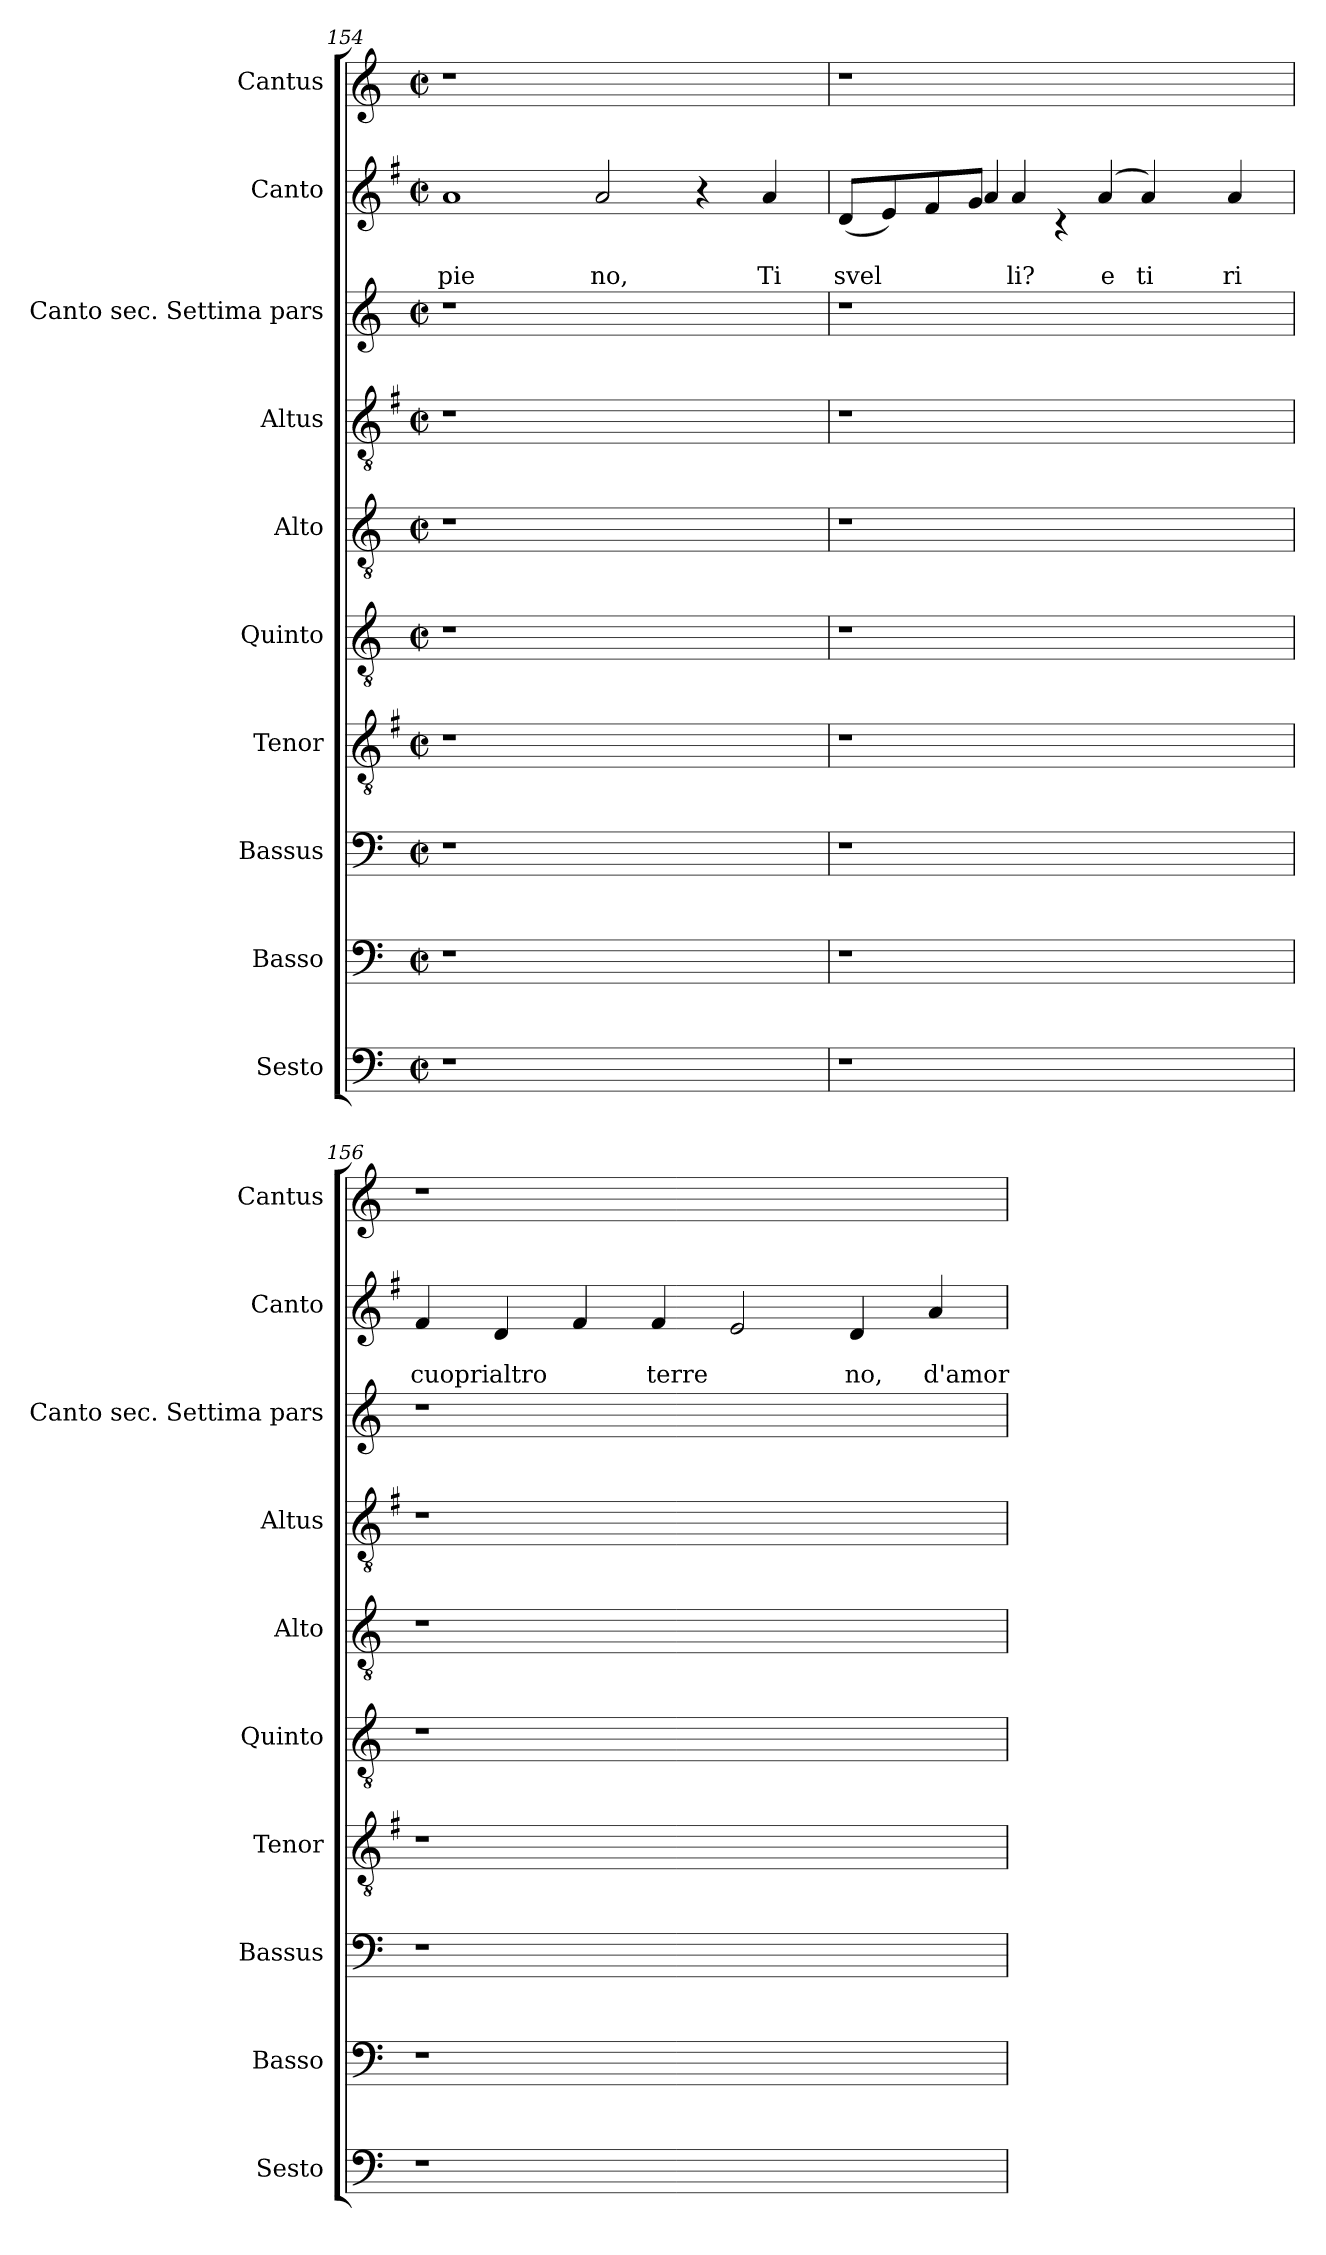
**kern	**kern	**kern	**kern	**kern	**kern	**kern	**kern	**kern	**text	**text	**kern
*part10	*part9	*part8	*part7	*part6	*part5	*part4	*part3	*part2	*part2	*part2	*part1
*staff10	*staff9	*staff8	*staff7	*staff6	*staff5	*staff4	*staff3	*staff2	*staff2	*staff2	*staff1
*I"Sesto	*I"Basso	*I"Bassus	*I"Tenor	*I"Quinto	*I"Alto	*I"Altus	*I"Canto sec. Settima pars	*I"Canto	*	*	*I"Cantus
*I'Sesto	*I'Basso	*I'Bassus	*I'Tenor	*I'Quinto	*I'Alto	*I'Altus	*I'Canto sec. Settima pars	*I'Canto	*	*	*I'Cantus
*clefF4	*clefF4	*clefF4	*clefGv2	*clefGv2	*clefGv2	*clefGv2	*clefG2	*clefG2	*	*	*clefG2
*k[]	*k[]	*k[]	*k[f#]	*k[]	*k[]	*k[f#]	*k[]	*k[f#]	*	*	*k[]
*C:	*C:	*C:	*G:	*C:	*C:	*G:	*C:	*G:	*	*	*C:
*M2/2	*M2/2	*M2/2	*M2/2	*M2/2	*M2/2	*M2/2	*M2/2	*M2/2	*	*	*M2/2
*met(c|)	*met(c|)	*met(c|)	*met(c|)	*met(c|)	*met(c|)	*met(c|)	*met(c|)	*met(c|)	*	*	*met(c|)
=154	=154	=154	=154	=154	=154	=154	=154	=154	=154	=154	=154
!	!	!	!	!	!	!	!	!	!	!LO:LY:b	!
1r	1r	1r	1r	1r	1r	1r	1r	1a	.	pie	1r
!	!	!	!	!	!	!	!	!	!	!LO:LY:b	!
1ryy	1ryy	1ryy	1ryy	1ryy	1ryy	1ryy	1ryy	2a/	.	no,	1ryy
.	.	.	.	.	.	.	.	4r	.	.	.
!	!	!	!	!	!	!	!	!	!	!LO:LY:b	!
.	.	.	.	.	.	.	.	4a/	.	Ti	.
=155	=155	=155	=155	=155	=155	=155	=155	=155	=155	=155	=155
!	!	!	!	!	!	!	!	!	!	!LO:LY:b	!
*	*	*	*	*	*	*	*	*^	*	*	*
1r	1r	1r	1r	1r	1r	1r	1r	(<8d/L	4.ryy	.	svel	1r
.	.	.	.	.	.	.	.	8e/)	.	.	.	.
.	.	.	.	.	.	.	.	8f#/	.	.	.	.
.	.	.	.	.	.	.	.	8g/J	4a/	.	.	.
!	!	!	!	!	!	!	!	!	!	!	!LO:LY:b	!
.	.	.	.	.	.	.	.	4a/	.	.	li?	.
.	.	.	.	.	.	.	.	.	4rc	.	.	.
!	!	!	!	!	!	!	!	!	!	!	!LO:LY:b	!
.	.	.	.	.	.	.	.	(4a/	.	.	e	.
!	!	!	!	!	!	!	!	!	!	!	!LO:LY:b	!
.	.	.	.	.	.	.	.	.	4a/)	.	ti	.
4.ryy	4.ryy	4.ryy	4.ryy	4.ryy	4.ryy	4.ryy	4.ryy	4.ryy	.	.	.	4.ryy
!	!	!	!	!	!	!	!	!	!	!	!LO:LY:b	!
.	.	.	.	.	.	.	.	.	4a/	.	ri	.
=156	=156	=156	=156	=156	=156	=156	=156	=156	=156	=156	=156	=156
!	!	!	!	!	!	!	!	!	!	!	!LO:LY:b	!
*	*	*	*	*	*	*	*	*v	*v	*	*	*
1r	1r	1r	1r	1r	1r	1r	1r	4f#/	.	cuopri	1r
!	!	!	!	!	!	!	!	!	!	!LO:LY:b	!
.	.	.	.	.	.	.	.	4d/	.	altro	.
.	.	.	.	.	.	.	.	4f#/	.	.	.
!	!	!	!	!	!	!	!	!	!	!LO:LY:b	!
.	.	.	.	.	.	.	.	4f#/	.	terre	.
1ryy	1ryy	1ryy	1ryy	1ryy	1ryy	1ryy	1ryy	2e/	.	.	1ryy
!	!	!	!	!	!	!	!	!	!	!LO:LY:b	!
.	.	.	.	.	.	.	.	4d/	.	no,	.
!	!	!	!	!	!	!	!	!	!	!LO:LY:b	!
.	.	.	.	.	.	.	.	4a/	.	d'amor	.
=	=	=	=	=	=	=	=	=	=	=	=
*-	*-	*-	*-	*-	*-	*-	*-	*-	*-	*-	*-
